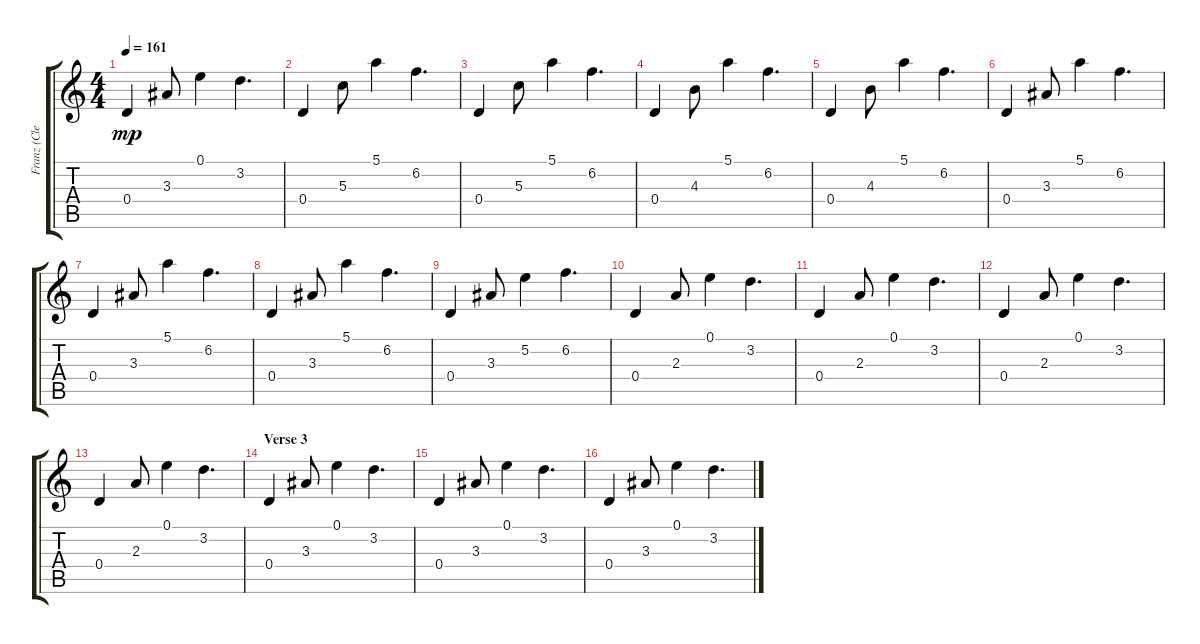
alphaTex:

\track ("Franz (Clean Guitar)" "Franz (Cle") {instrument acousticguitarsteel}
\staff {score tabs}
\tuning (E4 B3 G3 D3 A2 D2) {hide}
\ts (4 4)
\tempo 161
\clef g2
\ks c
0.4.4{dy mp} 3.3.8 0.1.4 3.2.4{d} |
0.4.4 5.3.8 5.1.4 6.2.4{d} |
0.4.4 5.3.8 5.1.4 6.2.4{d} |
0.4.4 4.3.8 5.1.4 6.2.4{d} |
0.4.4 4.3.8 5.1.4 6.2.4{d} |
0.4.4 3.3.8 5.1.4 6.2.4{d} |
0.4.4 3.3.8 5.1.4 6.2.4{d} |
0.4.4 3.3.8 5.1.4 6.2.4{d} |
0.4.4 3.3.8 5.2.4 6.2.4{d} |
0.4.4 2.3.8 0.1.4 3.2.4{d} |
0.4.4 2.3.8 0.1.4 3.2.4{d} |
0.4.4 2.3.8 0.1.4 3.2.4{d} |
0.4.4 2.3.8 0.1.4 3.2.4{d} |
\section ("" "Verse 3")
0.4.4 3.3.8 0.1.4 3.2.4{d} |
0.4.4 3.3.8 0.1.4 3.2.4{d} |
0.4.4 3.3.8 0.1.4 3.2.4{d}
